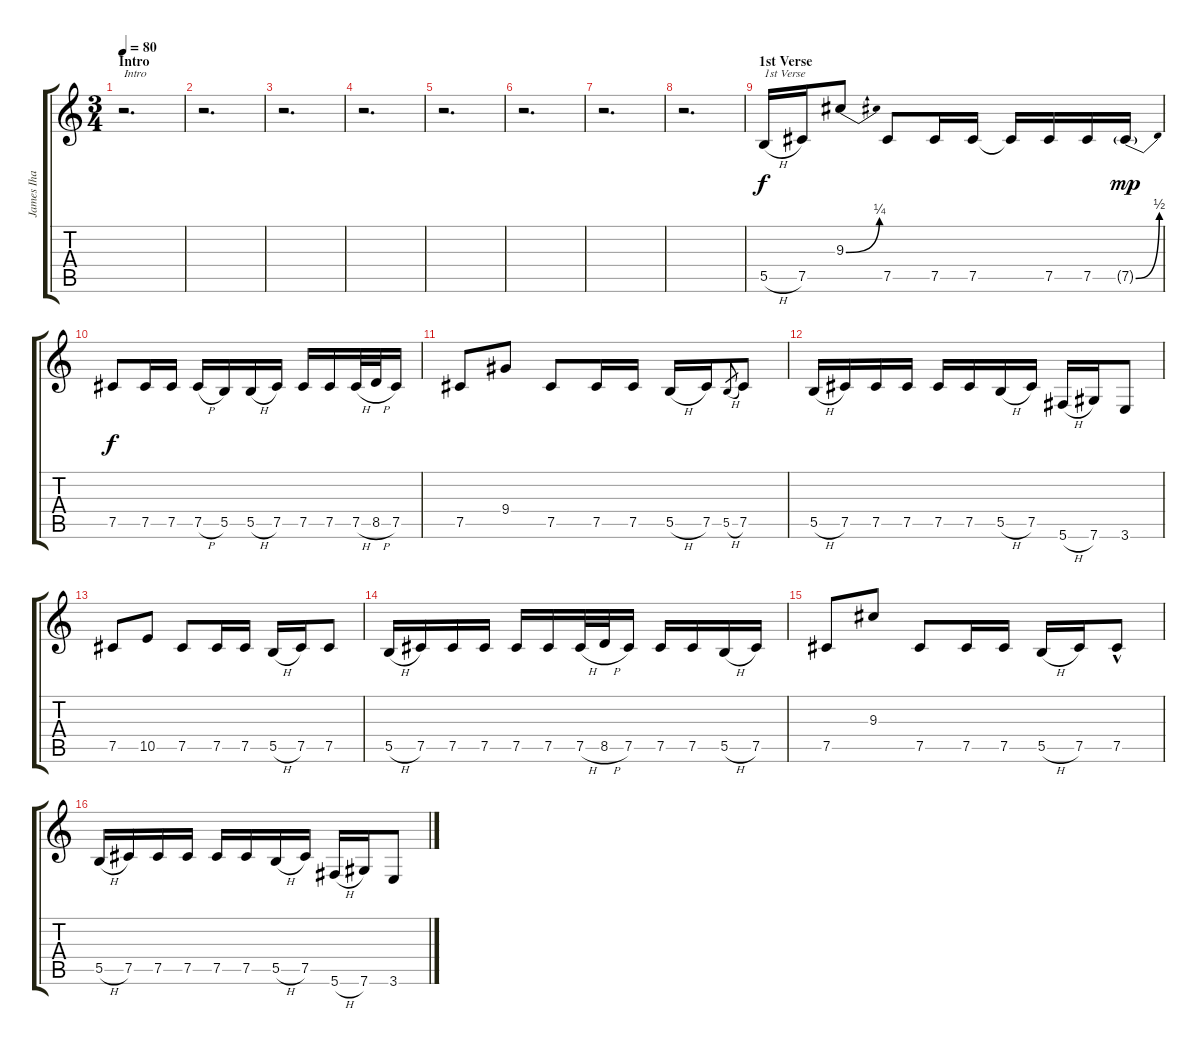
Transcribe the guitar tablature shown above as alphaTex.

\track ("James Iha" "James Iha") {instrument distortionguitar}
\staff {score tabs}
\tuning (Db4 Ab3 E3 B2 Gb2 Db2) {hide}
\ts (3 4)
\section ("" "Intro")
\tempo 80
\clef g2
\ks c
r.2{d txt "Intro" dy f instrument distortionguitar} |
r.2{d} |
r.2{d} |
r.2{d} |
r.2{d} |
r.2{d} |
r.2{d} |
r.2{d} |
\section ("" "1st Verse")
5.5{h}.16{txt "1st Verse"} 7.5.16 9.3{be (bend 0 0 60 1)}.8 7.5.8 7.5.16 7.5.16 7.5{t}.16 7.5.16 7.5.16 7.5{be (bend 0 0 60 2) g}.16{dy mp} |
7.5.8{dy f} 7.5.16 7.5.16 7.5{h}.16 5.5.16 5.5{h}.16 7.5.16 7.5.16 7.5.16 7.5{h}.32 8.5{h}.32 7.5.16 |
7.5.8 9.4.8 7.5.8 7.5.16 7.5.16 5.5{h}.16 7.5.16 5.5{h}.8{gr} 7.5.8 |
5.5{h}.16 7.5.16 7.5.16 7.5.16 7.5.16 7.5.16 5.5{h}.16 7.5.16 5.6{h}.16 7.6.16 3.6.8 |
7.5.8 10.5.8 7.5.8 7.5.16 7.5.16 5.5{h}.16 7.5.16 7.5.8 |
5.5{h}.16 7.5.16 7.5.16 7.5.16 7.5.16 7.5.16 7.5{h}.32 8.5{h}.32 7.5.16 7.5.16 7.5.16 5.5{h}.16 7.5.16 |
7.5.8 9.3.8 7.5.8 7.5.16 7.5.16 5.5{h}.16 7.5.16 7.5{hac}.8 |
5.5{h}.16 7.5.16 7.5.16 7.5.16 7.5.16 7.5.16 5.5{h}.16 7.5.16 5.6{h}.16 7.6.16 3.6.8
